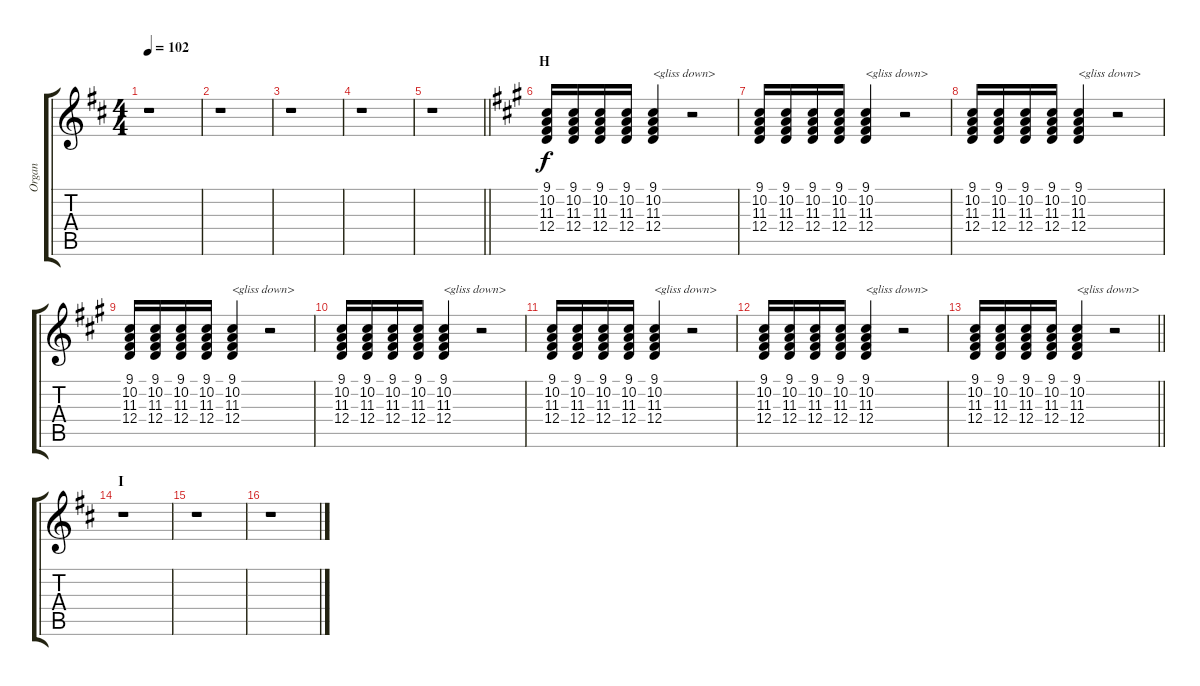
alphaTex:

\track ("Organ" "Organ") {instrument rockorgan}
\staff {score tabs}
\tuning (E4 B3 G3 D3 A2 E2) {hide}
\ts (4 4)
\tempo 102
\clef g2
\ks d
r.1{dy f} |
r.1 |
r.1 |
r.1 |
\barLineRight lightlight
r.1 |
\section ("" "H")
\ks a
(9.1 10.2 11.3 12.4).16 (9.1 10.2 11.3 12.4).16 (9.1 10.2 11.3 12.4).16 (9.1 10.2 11.3 12.4).16 (9.1 10.2 11.3 12.4).4{txt "<gliss down>"} r.2 |
(9.1 10.2 11.3 12.4).16 (9.1 10.2 11.3 12.4).16 (9.1 10.2 11.3 12.4).16 (9.1 10.2 11.3 12.4).16 (9.1 10.2 11.3 12.4).4{txt "<gliss down>"} r.2 |
(9.1 10.2 11.3 12.4).16 (9.1 10.2 11.3 12.4).16 (9.1 10.2 11.3 12.4).16 (9.1 10.2 11.3 12.4).16 (9.1 10.2 11.3 12.4).4{txt "<gliss down>"} r.2 |
(9.1 10.2 11.3 12.4).16 (9.1 10.2 11.3 12.4).16 (9.1 10.2 11.3 12.4).16 (9.1 10.2 11.3 12.4).16 (9.1 10.2 11.3 12.4).4{txt "<gliss down>"} r.2 |
(9.1 10.2 11.3 12.4).16 (9.1 10.2 11.3 12.4).16 (9.1 10.2 11.3 12.4).16 (9.1 10.2 11.3 12.4).16 (9.1 10.2 11.3 12.4).4{txt "<gliss down>"} r.2 |
(9.1 10.2 11.3 12.4).16 (9.1 10.2 11.3 12.4).16 (9.1 10.2 11.3 12.4).16 (9.1 10.2 11.3 12.4).16 (9.1 10.2 11.3 12.4).4{txt "<gliss down>"} r.2 |
(9.1 10.2 11.3 12.4).16 (9.1 10.2 11.3 12.4).16 (9.1 10.2 11.3 12.4).16 (9.1 10.2 11.3 12.4).16 (9.1 10.2 11.3 12.4).4{txt "<gliss down>"} r.2 |
\barLineRight lightlight
(9.1 10.2 11.3 12.4).16 (9.1 10.2 11.3 12.4).16 (9.1 10.2 11.3 12.4).16 (9.1 10.2 11.3 12.4).16 (9.1 10.2 11.3 12.4).4{txt "<gliss down>"} r.2 |
\section ("" "I")
\ks d
r.1 |
r.1 |
r.1
